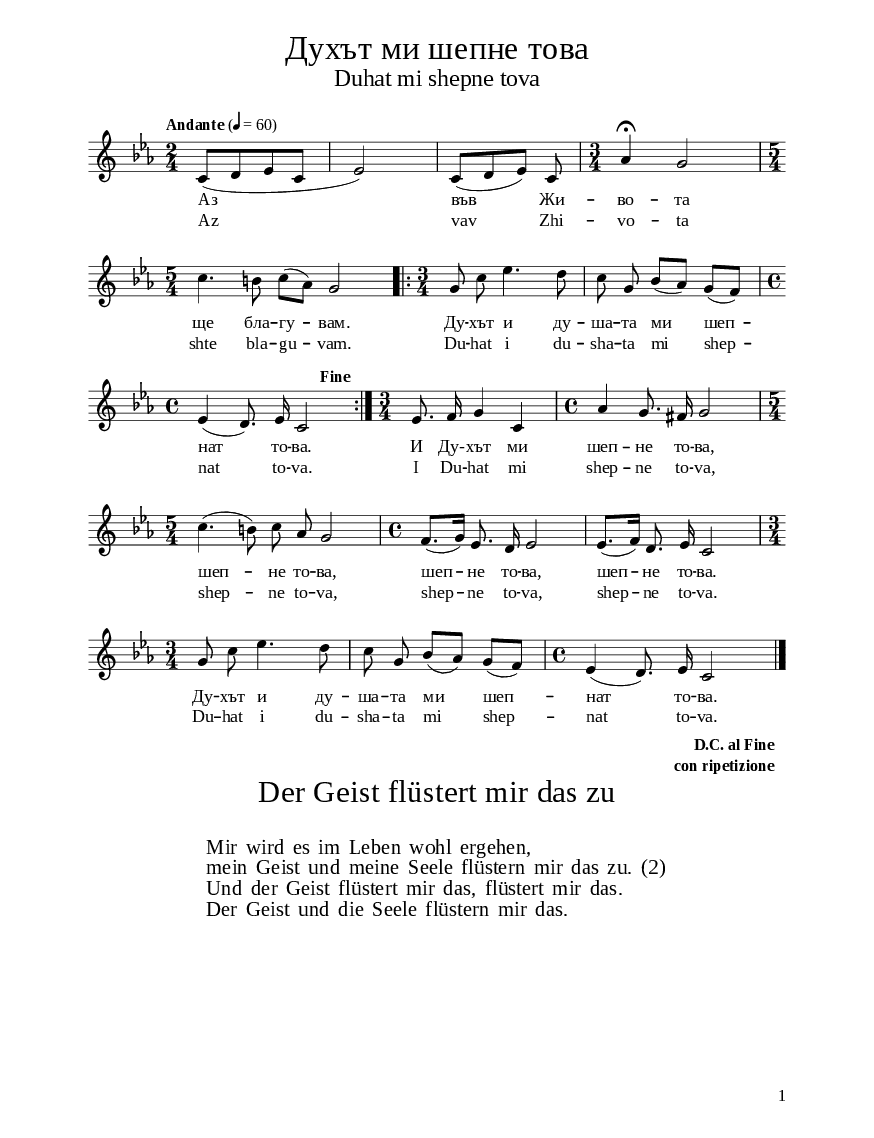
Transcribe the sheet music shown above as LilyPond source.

\version "2.24.0"

% include paper part and global functions
\include "include/globals.ily"

\bookpart {
  \label #'ref101_2
  \tocItem \markup "Духът ми шепне това – Duhat mi shepne tova"
  \include "include/bookpart-paper.ily"
  \score {
    \include "include/score-layout.ily"


    \new Voice \absolute{
      \clef treble
      \key es \major
      \time 2/4
      \tempoFunc "Andante" 4 "60"
      \autoBeamOff

      c'8 ( [ d'8 es'8 c'8 ] | es'2 ) | c'8 ( [ d'8 es'8] ) c'8 | \time 3/4  | as'4 ^\fermata g'2 | \time 5/4 \break

      c''4. b'8 c''8 ( [ as'8 ) ] g'2 | \repeat volta 2 {
        \time 3/4 g'8 c''8 es''4. d''8 | c''8 g'8 bes'8 ( [ as'8 ) ] g'8 ( [ f'8 ) ] | \time 4/4 \break

        es'4 ( d'8. ) es'16 \tempo "      Fine" c'2
      } \time 3/4 | es'8. f'16 g'4 c'4 | \time 4/4 | as'4 g'8. fis'16 g'2 | \time 5/4 \break

      c''4. ( b'8 ) c''8 as'8 g'2 | \time 4/4 | f'8. ( [ g'16 ) ] es'8. d'16 es'2 | es'8. ( [ f'16 ) ] d'8. es'16 c'2 | \time 3/4 \break

      g'8 c''8 es''4. d''8 | c''8 g'8 bes'8 ( [ as'8 ) ] g'8 ( [ f'8 ) ] | \time 4/4 | es'4 ( d'8. ) es'16 c'2  \bar "|."

    }

    \addlyrics {
      Аз     във   Жи --
      во -- та ще бла -- гу -- вам. Ду
      -- хът и ду -- ша -- та ми  шеп
      -- нат  то -- ва. И "Ду-" -- хът
      ми шеп -- не то -- ва, шеп -- не
      то -- ва, шеп -- не то -- ва,
      шеп -- не то -- ва. Ду -- хът и
      ду -- ша -- та ми  шеп -- нат
      то -- ва.}
      \addlyrics {
        Az     vav   Zhi --
        vo -- ta shte bla -- gu -- vam. Du
        -- hat i du -- sha -- ta mi  shep
        -- nat  to -- va. I Du -- hat
        mi shep -- ne to -- va, shep -- ne
        to -- va, shep -- ne to -- va,
        shep -- ne to -- va. Du -- hat i
        du -- sha -- ta mi  shep -- nat
        to -- va.}


        \header {
          title = \titleFunc "Духът ми шепне това" "Duhat mi shepne tova"
        }

        \midi{}

      } % score

      \markup \dc-two "D.C. al Fine" "con ripetizione"
      

      % include foreign translation(s) of the song
    
      \version "2.22.0"

\markup \fill-line { \fontsize #6 "Der Geist flüstert mir das zu" }
\markup \null
\markup \null
\markup \fontsize #+2.5 {
  \hspace #10
  \override #'(baseline-skip . 2)

  \column {
    \line { " " }

\line { " " Mir wird es im Leben wohl ergehen, }

\line { " " mein Geist und meine Seele flüstern mir das zu. (2)}

\line { " " Und der Geist flüstert mir das, flüstert mir das.}

\line { " " Der Geist und die Seele flüstern mir das.}

  }
}


    } % bookpart
